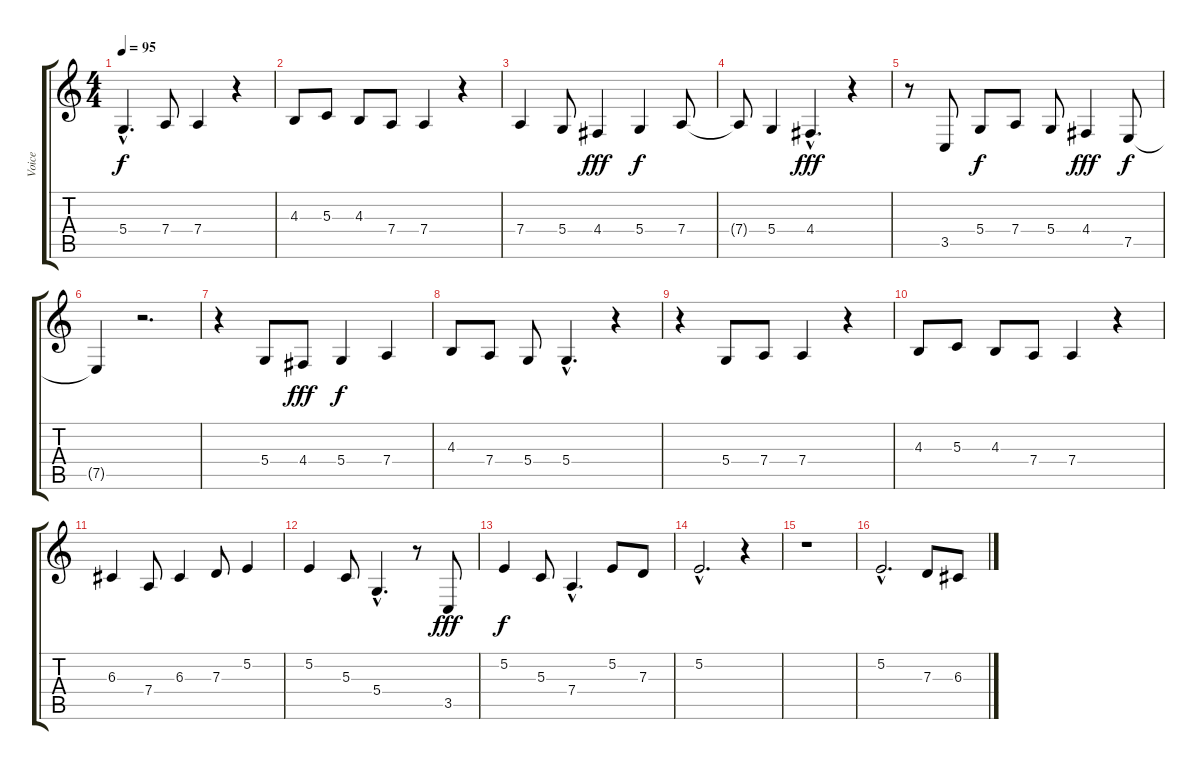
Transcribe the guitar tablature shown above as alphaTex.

\track ("Voice" "Voice") {instrument flute}
\staff {score tabs}
\tuning (E4 B3 G3 D3 A2 E2) {hide}
\ts (4 4)
\tempo 95
\clef g2
\ks c
5.4{hac}.4{d dy f} 7.4.8 7.4.4 r.4 |
4.3.8 5.3.8 4.3.8 7.4.8 7.4.4 r.4 |
7.4.4 5.4.8 4.4.4{dy fff} 5.4.4{dy f} 7.4.8 |
7.4{t}.8 5.4.4 4.4{hac}.4{d dy fff} r.4 |
r.8 3.5.8 5.4.8{dy f} 7.4.8 5.4.8 4.4.4{dy fff} 7.5.8{dy f} |
7.5{t}.4 r.2{d} |
r.4 5.4.8 4.4.8{dy fff} 5.4.4{dy f} 7.4.4 |
4.3.8 7.4.8 5.4.8 5.4{hac}.4{d} r.4 |
r.4 5.4.8 7.4.8 7.4.4 r.4 |
4.3.8 5.3.8 4.3.8 7.4.8 7.4.4 r.4 |
6.3.4 7.4.8 6.3.4 7.3.8 5.2.4 |
5.2.4 5.3.8 5.4{hac}.4{d} r.8 3.5.8{dy fff} |
5.2.4{dy f} 5.3.8 7.4{hac}.4{d} 5.2.8 7.3.8 |
5.2{hac}.2{d} r.4 |
r.1 |
5.2{hac}.2{d} 7.3.8 6.3.8
